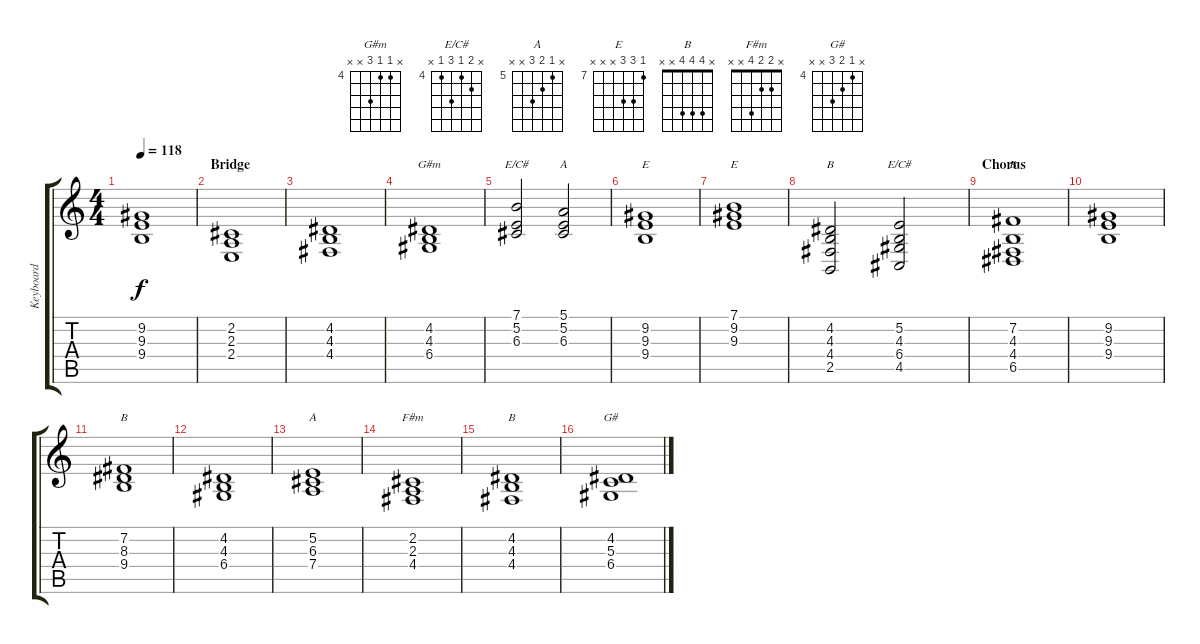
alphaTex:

\track ("Keyboard" "Keyboard") {instrument synthvoice}
\staff {score tabs}
\tuning (E4 B3 G3 D3 A2 E2) {hide}
\chord ("G#m" x 4 4 6 x x) {firstfret 4}
\chord ("E/C#" 7 5 6 x x x) {firstfret 5}
\chord ("A" 5 5 6 x x x) {firstfret 5}
\chord ("E" x 9 9 9 x x) {firstfret 9}
\chord ("E" 7 9 9 x x x) {firstfret 7}
\chord ("B" x 4 4 4 2 x)
\chord ("E/C#" x 5 4 6 4 x) {firstfret 4}
\chord ("B" x 7 4 4 6 x) {firstfret 4}
\chord ("B" x 7 8 9 x x) {firstfret 7}
\chord ("A" x 5 6 7 x x) {firstfret 5}
\chord ("F#m" x 2 2 4 x x)
\chord ("B" x 4 4 4 x x)
\chord ("G#" x 4 5 6 x x) {firstfret 4}
\ts (4 4)
\tempo 118
\clef g2
\ks c
(9.2{t} 9.3{t} 9.4{t}).1{dy f} |
\section ("" "Bridge")
(2.2 2.3 2.4).1 |
(4.2 4.3 4.4).1 |
(4.2 4.3 6.4).1{ch "G#m"} |
(7.1 5.2 6.3).2{ch "E/C#"} (5.1 5.2 6.3).2{ch "A"} |
(9.2 9.3 9.4).1{ch "E"} |
(7.1 9.2 9.3).1{ch "E"} |
(4.2 4.3 4.4 2.5).2{ch "B"} (5.2 4.3 6.4 4.5).2{ch "E/C#"} |
\section ("" "Chorus")
(7.2 4.3 4.4 6.5).1{ch "B"} |
(9.2 9.3 9.4).1 |
(7.2 8.3 9.4).1{ch "B"} |
(4.2 4.3 6.4).1 |
(5.2 6.3 7.4).1{ch "A"} |
(2.2 2.3 4.4).1{ch "F#m"} |
(4.2 4.3 4.4).1{ch "B"} |
(4.2 5.3 6.4).1{ch "G#"}
